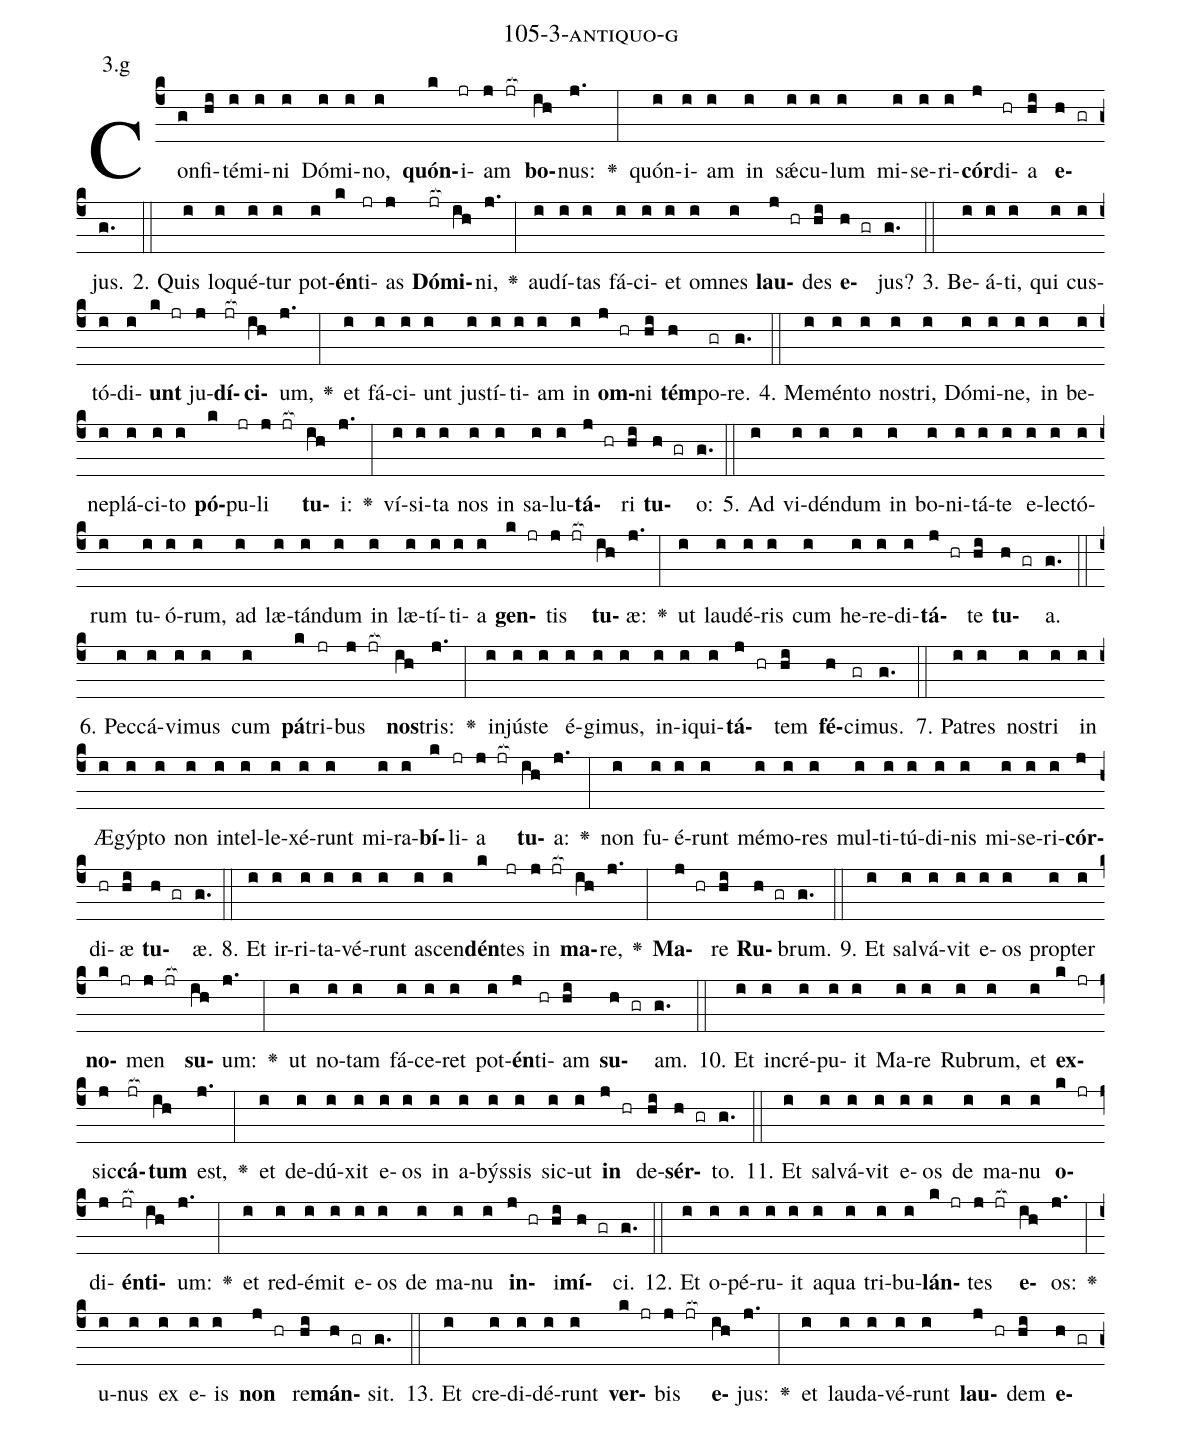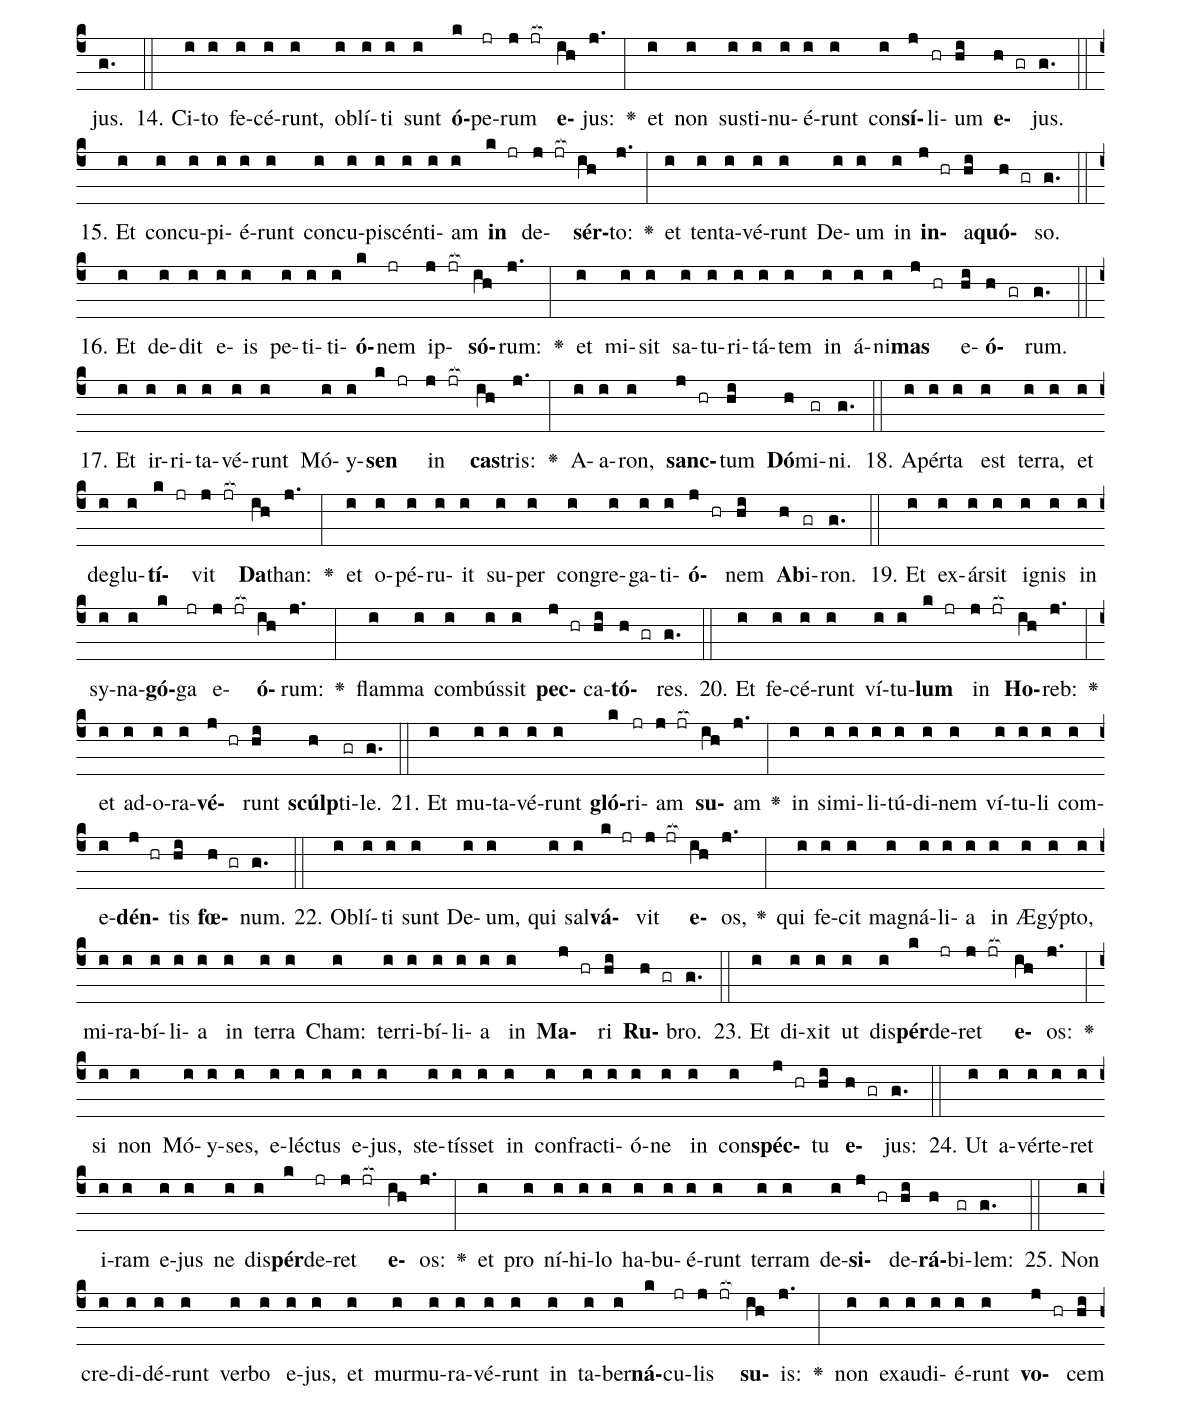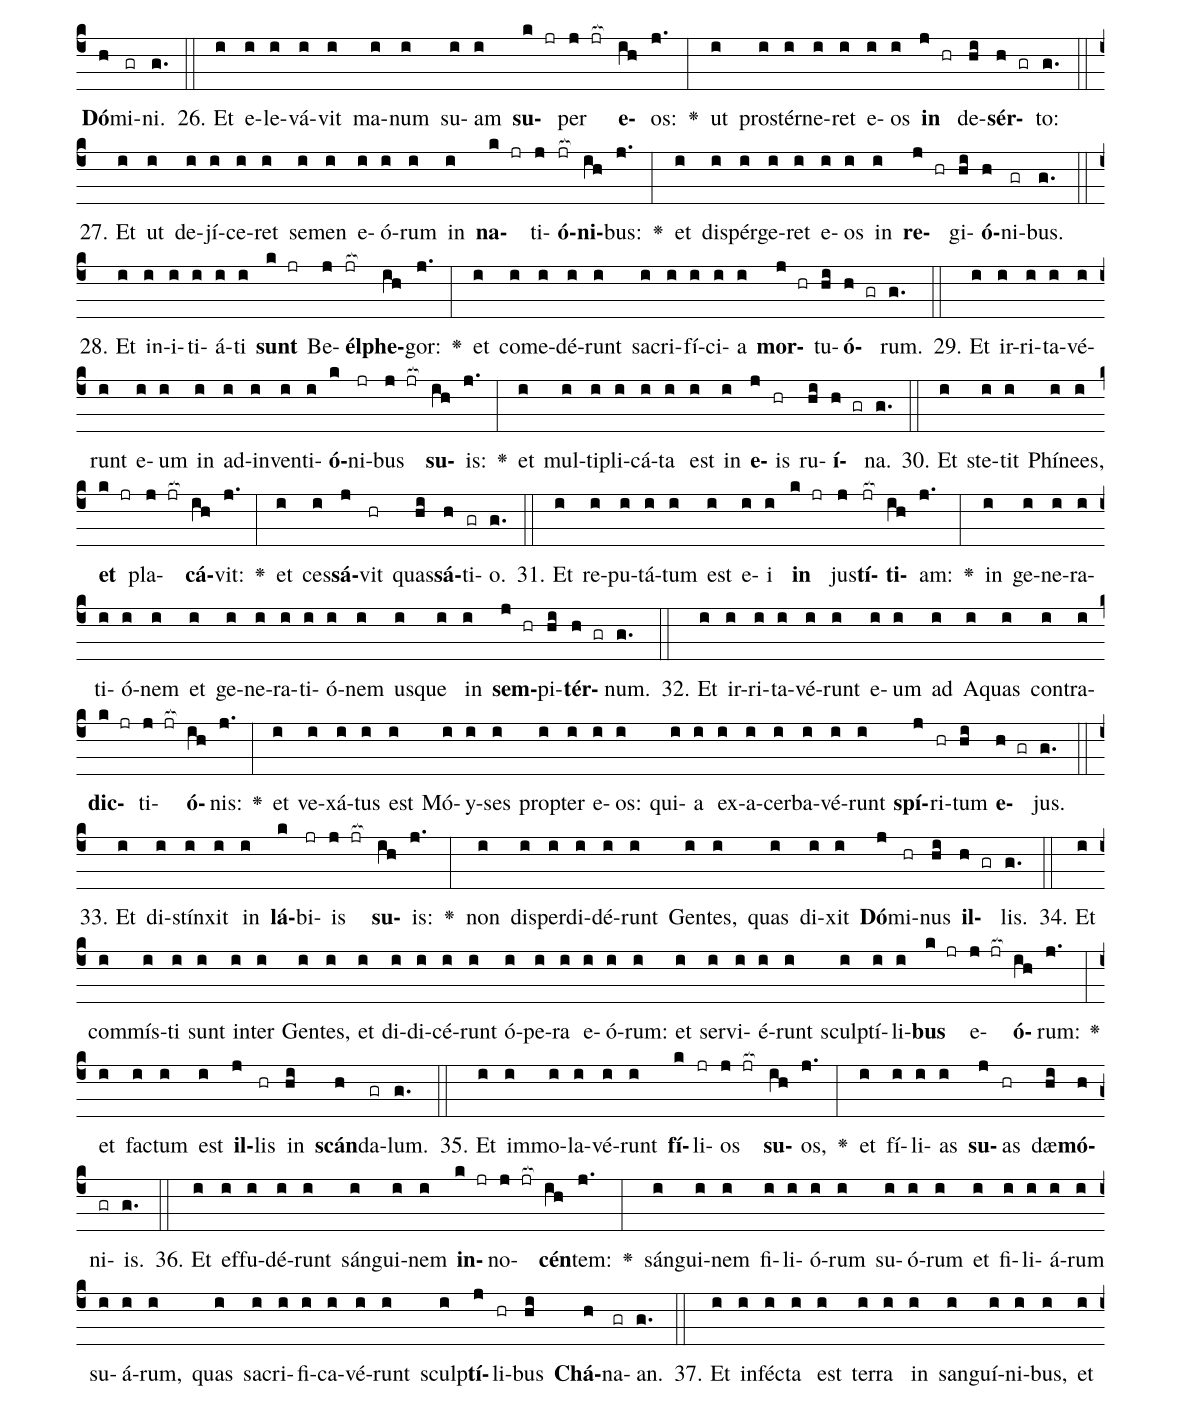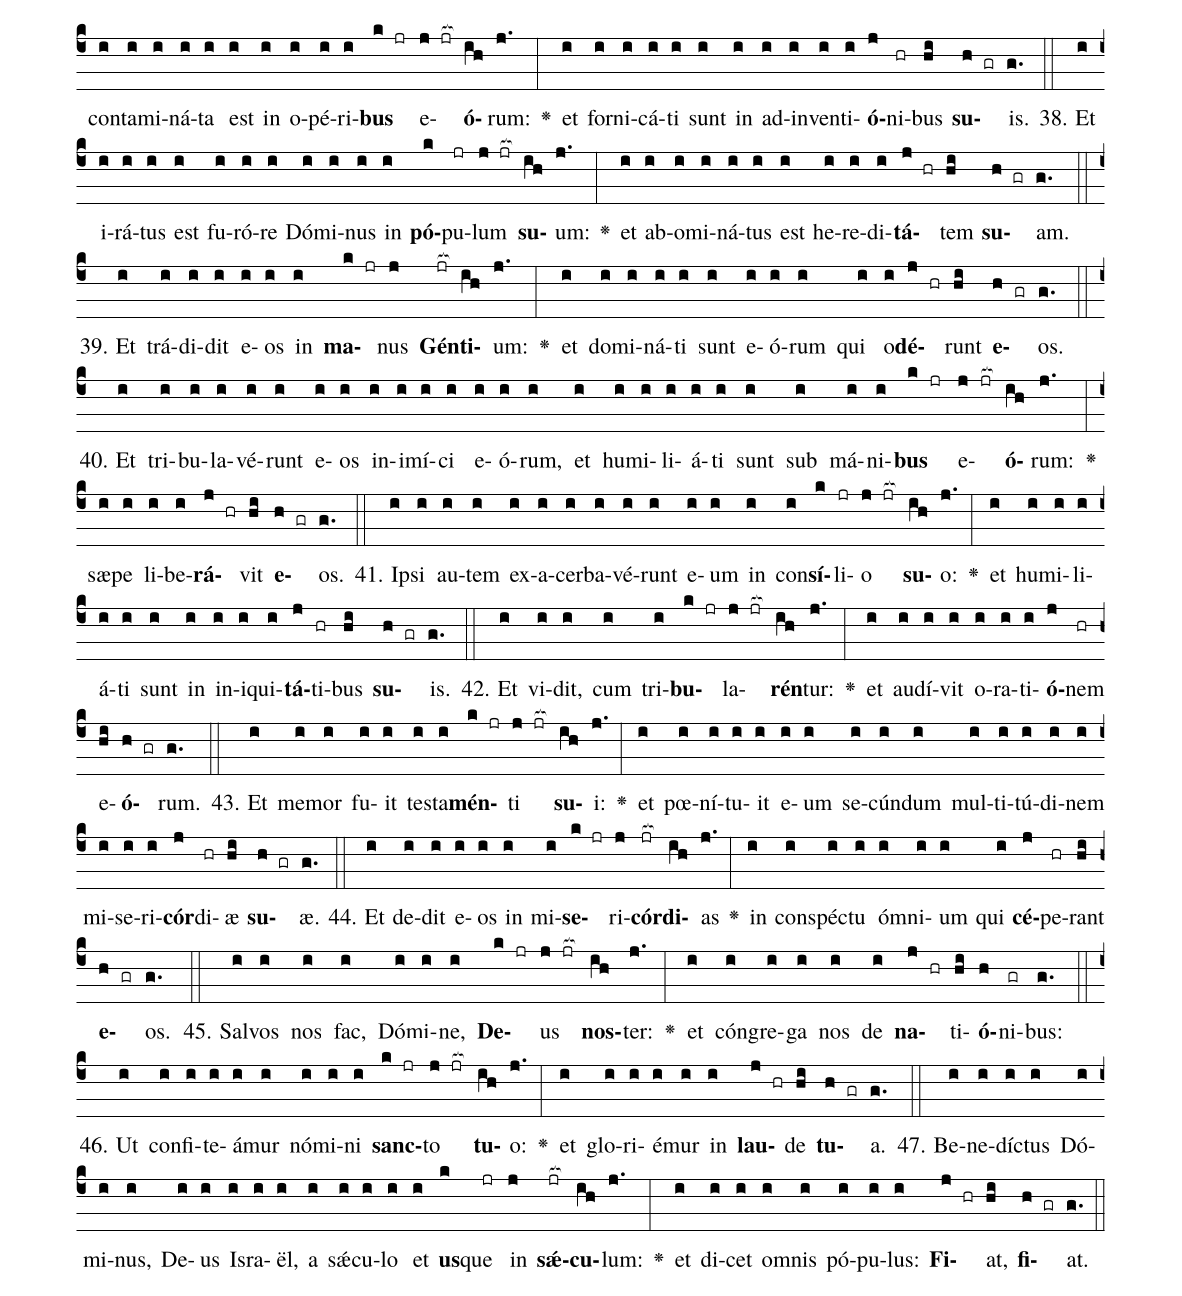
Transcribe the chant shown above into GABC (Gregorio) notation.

name: 105-3-antiquo-g;
annotation: 3.g;
%%
(c4)Con(g)fi(hi)té(i)mi(i)ni(i) Dó(i)mi(i)no,(i) <b>quón</b>(k)i(jr)am(j jr[ocb:1{]) <b>bo</b>(ih[ocb:0}])nus:(j.) <v>\greheightstar</v>(:) quón(i)i(i)am(i) in(i) sǽ(i)cu(i)lum(i) mi(i)se(i)ri(i)<b>cór</b>(j)di(hr)a(hi) <b>e</b>(h gr)jus.(g.) (::)
2. Quis(i) lo(i)qué(i)tur(i) pot(i)<b>én</b>(k)ti(jr)as(j) <b>Dó</b>(jr[ocb:1{])<b>mi</b>(ih[ocb:0}])ni,(j.) <v>\greheightstar</v>(:) au(i)dí(i)tas(i) fá(i)ci(i)et(i) om(i)nes(i) <b>lau</b>(j hr)des(hi) <b>e</b>(h gr)jus?(g.) (::)
3. Be(i)á(i)ti,(i) qui(i) cus(i)tó(i)di(i)<b>unt</b>(k jr) ju(j)<b>dí</b>(jr[ocb:1{])<b>ci</b>(ih[ocb:0}])um,(j.) <v>\greheightstar</v>(:) et(i) fá(i)ci(i)unt(i) jus(i)tí(i)ti(i)am(i) in(i) <b>om</b>(j hr)ni(hi) <b>tém</b>(h)po(gr)re.(g.) (::)
4. Me(i)mén(i)to(i) nos(i)tri,(i) Dó(i)mi(i)ne,(i) in(i) be(i)ne(i)plá(i)ci(i)to(i) <b>pó</b>(k)pu(jr)li(j jr[ocb:1{]) <b>tu</b>(ih[ocb:0}])i:(j.) <v>\greheightstar</v>(:) ví(i)si(i)ta(i) nos(i) in(i) sa(i)lu(i)<b>tá</b>(j hr)ri(hi) <b>tu</b>(h gr)o:(g.) (::)
5. Ad(i) vi(i)dén(i)dum(i) in(i) bo(i)ni(i)tá(i)te(i) e(i)lec(i)tó(i)rum(i) tu(i)ó(i)rum,(i) ad(i) læ(i)tán(i)dum(i) in(i) læ(i)tí(i)ti(i)a(i) <b>gen</b>(k jr)tis(j jr[ocb:1{]) <b>tu</b>(ih[ocb:0}])æ:(j.) <v>\greheightstar</v>(:) ut(i) lau(i)dé(i)ris(i) cum(i) he(i)re(i)di(i)<b>tá</b>(j hr)te(hi) <b>tu</b>(h gr)a.(g.) (::)
6. Pec(i)cá(i)vi(i)mus(i) cum(i) <b>pá</b>(k)tri(jr)bus(j jr[ocb:1{]) <b>nos</b>(ih[ocb:0}])tris:(j.) <v>\greheightstar</v>(:) in(i)jús(i)te(i) é(i)gi(i)mus,(i) in(i)i(i)qui(i)<b>tá</b>(j hr)tem(hi) <b>fé</b>(h)ci(gr)mus.(g.) (::)
7. Pa(i)tres(i) nos(i)tri(i) in(i) Æ(i)gýp(i)to(i) non(i) in(i)tel(i)le(i)xé(i)runt(i) mi(i)ra(i)<b>bí</b>(k)li(jr)a(j jr[ocb:1{]) <b>tu</b>(ih[ocb:0}])a:(j.) <v>\greheightstar</v>(:) non(i) fu(i)é(i)runt(i) mé(i)mo(i)res(i) mul(i)ti(i)tú(i)di(i)nis(i) mi(i)se(i)ri(i)<b>cór</b>(j)di(hr)æ(hi) <b>tu</b>(h gr)æ.(g.) (::)
8. Et(i) ir(i)ri(i)ta(i)vé(i)runt(i) a(i)scen(i)<b>dén</b>(k)tes(jr) in(j jr[ocb:1{]) <b>ma</b>(ih[ocb:0}])re,(j.) <v>\greheightstar</v>(:) <b>Ma</b>(j hr)re(hi) <b>Ru</b>(h gr)brum.(g.) (::)
9. Et(i) sal(i)vá(i)vit(i) e(i)os(i) prop(i)ter(i) <b>no</b>(k jr)men(j jr[ocb:1{]) <b>su</b>(ih[ocb:0}])um:(j.) <v>\greheightstar</v>(:) ut(i) no(i)tam(i) fá(i)ce(i)ret(i) pot(i)<b>én</b>(j)ti(hr)am(hi) <b>su</b>(h gr)am.(g.) (::)
10. Et(i) in(i)cré(i)pu(i)it(i) Ma(i)re(i) Ru(i)brum,(i) et(i) <b>ex</b>(k jr)sic(j)<b>cá</b>(jr[ocb:1{])<b>tum</b>(ih[ocb:0}]) est,(j.) <v>\greheightstar</v>(:) et(i) de(i)dú(i)xit(i) e(i)os(i) in(i) a(i)býs(i)sis(i) sic(i)ut(i) <b>in</b>(j hr) de(hi)<b>sér</b>(h gr)to.(g.) (::)
11. Et(i) sal(i)vá(i)vit(i) e(i)os(i) de(i) ma(i)nu(i) <b>o</b>(k jr)di(j)<b>én</b>(jr[ocb:1{])<b>ti</b>(ih[ocb:0}])um:(j.) <v>\greheightstar</v>(:) et(i) red(i)é(i)mit(i) e(i)os(i) de(i) ma(i)nu(i) <b>in</b>(j hr)i(hi)<b>mí</b>(h gr)ci.(g.) (::)
12. Et(i) o(i)pé(i)ru(i)it(i) a(i)qua(i) tri(i)bu(i)<b>lán</b>(k jr)tes(j jr[ocb:1{]) <b>e</b>(ih[ocb:0}])os:(j.) <v>\greheightstar</v>(:) u(i)nus(i) ex(i) e(i)is(i) <b>non</b>(j hr) re(hi)<b>mán</b>(h gr)sit.(g.) (::)
13. Et(i) cre(i)di(i)dé(i)runt(i) <b>ver</b>(k jr)bis(j jr[ocb:1{]) <b>e</b>(ih[ocb:0}])jus:(j.) <v>\greheightstar</v>(:) et(i) lau(i)da(i)vé(i)runt(i) <b>lau</b>(j hr)dem(hi) <b>e</b>(h gr)jus.(g.) (::)
14. Ci(i)to(i) fe(i)cé(i)runt,(i) ob(i)lí(i)ti(i) sunt(i) <b>ó</b>(k)pe(jr)rum(j jr[ocb:1{]) <b>e</b>(ih[ocb:0}])jus:(j.) <v>\greheightstar</v>(:) et(i) non(i) sus(i)ti(i)nu(i)é(i)runt(i) con(i)<b>sí</b>(j)li(hr)um(hi) <b>e</b>(h gr)jus.(g.) (::)
15. Et(i) con(i)cu(i)pi(i)é(i)runt(i) con(i)cu(i)pi(i)scén(i)ti(i)am(i) <b>in</b>(k jr) de(j jr[ocb:1{])<b>sér</b>(ih[ocb:0}])to:(j.) <v>\greheightstar</v>(:) et(i) ten(i)ta(i)vé(i)runt(i) De(i)um(i) in(i) <b>in</b>(j hr)a(hi)<b>quó</b>(h gr)so.(g.) (::)
16. Et(i) de(i)dit(i) e(i)is(i) pe(i)ti(i)ti(i)<b>ó</b>(k)nem(jr) ip(j jr[ocb:1{])<b>só</b>(ih[ocb:0}])rum:(j.) <v>\greheightstar</v>(:) et(i) mi(i)sit(i) sa(i)tu(i)ri(i)tá(i)tem(i) in(i) á(i)ni(i)<b>mas</b>(j hr) e(hi)<b>ó</b>(h gr)rum.(g.) (::)
17. Et(i) ir(i)ri(i)ta(i)vé(i)runt(i) Mó(i)y(i)<b>sen</b>(k jr) in(j jr[ocb:1{]) <b>cas</b>(ih[ocb:0}])tris:(j.) <v>\greheightstar</v>(:) A(i)a(i)ron,(i) <b>sanc</b>(j hr)tum(hi) <b>Dó</b>(h)mi(gr)ni.(g.) (::)
18. A(i)pér(i)ta(i) est(i) ter(i)ra,(i) et(i) de(i)glu(i)<b>tí</b>(k jr)vit(j jr[ocb:1{]) <b>Da</b>(ih[ocb:0}])than:(j.) <v>\greheightstar</v>(:) et(i) o(i)pé(i)ru(i)it(i) su(i)per(i) con(i)gre(i)ga(i)ti(i)<b>ó</b>(j hr)nem(hi) <b>Ab</b>(h)i(gr)ron.(g.) (::)
19. Et(i) ex(i)ár(i)sit(i) i(i)gnis(i) in(i) sy(i)na(i)<b>gó</b>(k)ga(jr) e(j jr[ocb:1{])<b>ó</b>(ih[ocb:0}])rum:(j.) <v>\greheightstar</v>(:) flam(i)ma(i) com(i)bús(i)sit(i) <b>pec</b>(j hr)ca(hi)<b>tó</b>(h gr)res.(g.) (::)
20. Et(i) fe(i)cé(i)runt(i) ví(i)tu(i)<b>lum</b>(k jr) in(j jr[ocb:1{]) <b>Ho</b>(ih[ocb:0}])reb:(j.) <v>\greheightstar</v>(:) et(i) ad(i)o(i)ra(i)<b>vé</b>(j hr)runt(hi) <b>scúlp</b>(h)ti(gr)le.(g.) (::)
21. Et(i) mu(i)ta(i)vé(i)runt(i) <b>gló</b>(k)ri(jr)am(j jr[ocb:1{]) <b>su</b>(ih[ocb:0}])am(j.) <v>\greheightstar</v>(:) in(i) si(i)mi(i)li(i)tú(i)di(i)nem(i) ví(i)tu(i)li(i) com(i)e(i)<b>dén</b>(j hr)tis(hi) <b>fœ</b>(h gr)num.(g.) (::)
22. Ob(i)lí(i)ti(i) sunt(i) De(i)um,(i) qui(i) sal(i)<b>vá</b>(k jr)vit(j jr[ocb:1{]) <b>e</b>(ih[ocb:0}])os,(j.) <v>\greheightstar</v>(:) qui(i) fe(i)cit(i) ma(i)gná(i)li(i)a(i) in(i) Æ(i)gýp(i)to,(i) mi(i)ra(i)bí(i)li(i)a(i) in(i) ter(i)ra(i) Cham:(i) ter(i)ri(i)bí(i)li(i)a(i) in(i) <b>Ma</b>(j hr)ri(hi) <b>Ru</b>(h gr)bro.(g.) (::)
23. Et(i) di(i)xit(i) ut(i) dis(i)<b>pér</b>(k)de(jr)ret(j jr[ocb:1{]) <b>e</b>(ih[ocb:0}])os:(j.) <v>\greheightstar</v>(:) si(i) non(i) Mó(i)y(i)ses,(i) e(i)léc(i)tus(i) e(i)jus,(i) ste(i)tís(i)set(i) in(i) con(i)frac(i)ti(i)ó(i)ne(i) in(i) con(i)<b>spéc</b>(j hr)tu(hi) <b>e</b>(h gr)jus:(g.) (::)
24. Ut(i) a(i)vér(i)te(i)ret(i) i(i)ram(i) e(i)jus(i) ne(i) dis(i)<b>pér</b>(k)de(jr)ret(j jr[ocb:1{]) <b>e</b>(ih[ocb:0}])os:(j.) <v>\greheightstar</v>(:) et(i) pro(i) ní(i)hi(i)lo(i) ha(i)bu(i)é(i)runt(i) ter(i)ram(i) de(i)<b>si</b>(j hr)de(hi)<b>rá</b>(h)bi(gr)lem:(g.) (::)
25. Non(i) cre(i)di(i)dé(i)runt(i) ver(i)bo(i) e(i)jus,(i) et(i) mur(i)mu(i)ra(i)vé(i)runt(i) in(i) ta(i)ber(i)<b>ná</b>(k)cu(jr)lis(j jr[ocb:1{]) <b>su</b>(ih[ocb:0}])is:(j.) <v>\greheightstar</v>(:) non(i) ex(i)au(i)di(i)é(i)runt(i) <b>vo</b>(j hr)cem(hi) <b>Dó</b>(h)mi(gr)ni.(g.) (::)
26. Et(i) e(i)le(i)vá(i)vit(i) ma(i)num(i) su(i)am(i) <b>su</b>(k jr)per(j jr[ocb:1{]) <b>e</b>(ih[ocb:0}])os:(j.) <v>\greheightstar</v>(:) ut(i) pro(i)stér(i)ne(i)ret(i) e(i)os(i) <b>in</b>(j hr) de(hi)<b>sér</b>(h gr)to:(g.) (::)
27. Et(i) ut(i) de(i)jí(i)ce(i)ret(i) se(i)men(i) e(i)ó(i)rum(i) in(i) <b>na</b>(k jr)ti(j)<b>ó</b>(jr[ocb:1{])<b>ni</b>(ih[ocb:0}])bus:(j.) <v>\greheightstar</v>(:) et(i) di(i)spér(i)ge(i)ret(i) e(i)os(i) in(i) <b>re</b>(j hr)gi(hi)<b>ó</b>(h)ni(gr)bus.(g.) (::)
28. Et(i) in(i)i(i)ti(i)á(i)ti(i) <b>sunt</b>(k jr) Be(j)<b>él</b>(jr[ocb:1{])<b>phe</b>(ih[ocb:0}])gor:(j.) <v>\greheightstar</v>(:) et(i) com(i)e(i)dé(i)runt(i) sa(i)cri(i)fí(i)ci(i)a(i) <b>mor</b>(j hr)tu(hi)<b>ó</b>(h gr)rum.(g.) (::)
29. Et(i) ir(i)ri(i)ta(i)vé(i)runt(i) e(i)um(i) in(i) ad(i)in(i)ven(i)ti(i)<b>ó</b>(k)ni(jr)bus(j jr[ocb:1{]) <b>su</b>(ih[ocb:0}])is:(j.) <v>\greheightstar</v>(:) et(i) mul(i)ti(i)pli(i)cá(i)ta(i) est(i) in(i) <b>e</b>(j)is(hr) ru(hi)<b>í</b>(h gr)na.(g.) (::)
30. Et(i) ste(i)tit(i) Phí(i)nees,(i) <b>et</b>(k jr) pla(j jr[ocb:1{])<b>cá</b>(ih[ocb:0}])vit:(j.) <v>\greheightstar</v>(:) et(i) ces(i)<b>sá</b>(j)vit(hr) quas(hi)<b>sá</b>(h)ti(gr)o.(g.) (::)
31. Et(i) re(i)pu(i)tá(i)tum(i) est(i) e(i)i(i) <b>in</b>(k jr) jus(j)<b>tí</b>(jr[ocb:1{])<b>ti</b>(ih[ocb:0}])am:(j.) <v>\greheightstar</v>(:) in(i) ge(i)ne(i)ra(i)ti(i)ó(i)nem(i) et(i) ge(i)ne(i)ra(i)ti(i)ó(i)nem(i) us(i)que(i) in(i) <b>sem</b>(j hr)pi(hi)<b>tér</b>(h gr)num.(g.) (::)
32. Et(i) ir(i)ri(i)ta(i)vé(i)runt(i) e(i)um(i) ad(i) A(i)quas(i) con(i)tra(i)<b>dic</b>(k jr)ti(j jr[ocb:1{])<b>ó</b>(ih[ocb:0}])nis:(j.) <v>\greheightstar</v>(:) et(i) ve(i)xá(i)tus(i) est(i) Mó(i)y(i)ses(i) prop(i)ter(i) e(i)os:(i) qui(i)a(i) ex(i)a(i)cer(i)ba(i)vé(i)runt(i) <b>spí</b>(j)ri(hr)tum(hi) <b>e</b>(h gr)jus.(g.) (::)
33. Et(i) di(i)stín(i)xit(i) in(i) <b>lá</b>(k)bi(jr)is(j jr[ocb:1{]) <b>su</b>(ih[ocb:0}])is:(j.) <v>\greheightstar</v>(:) non(i) dis(i)per(i)di(i)dé(i)runt(i) Gen(i)tes,(i) quas(i) di(i)xit(i) <b>Dó</b>(j)mi(hr)nus(hi) <b>il</b>(h gr)lis.(g.) (::)
34. Et(i) com(i)mís(i)ti(i) sunt(i) in(i)ter(i) Gen(i)tes,(i) et(i) di(i)di(i)cé(i)runt(i) ó(i)pe(i)ra(i) e(i)ó(i)rum:(i) et(i) ser(i)vi(i)é(i)runt(i) sculp(i)tí(i)li(i)<b>bus</b>(k jr) e(j jr[ocb:1{])<b>ó</b>(ih[ocb:0}])rum:(j.) <v>\greheightstar</v>(:) et(i) fac(i)tum(i) est(i) <b>il</b>(j)lis(hr) in(hi) <b>scán</b>(h)da(gr)lum.(g.) (::)
35. Et(i) im(i)mo(i)la(i)vé(i)runt(i) <b>fí</b>(k)li(jr)os(j jr[ocb:1{]) <b>su</b>(ih[ocb:0}])os,(j.) <v>\greheightstar</v>(:) et(i) fí(i)li(i)as(i) <b>su</b>(j)as(hr) dæ(hi)<b>mó</b>(h)ni(gr)is.(g.) (::)
36. Et(i) ef(i)fu(i)dé(i)runt(i) sán(i)gui(i)nem(i) <b>in</b>(k jr)no(j jr[ocb:1{])<b>cén</b>(ih[ocb:0}])tem:(j.) <v>\greheightstar</v>(:) sán(i)gui(i)nem(i) fi(i)li(i)ó(i)rum(i) su(i)ó(i)rum(i) et(i) fi(i)li(i)á(i)rum(i) su(i)á(i)rum,(i) quas(i) sa(i)cri(i)fi(i)ca(i)vé(i)runt(i) sculp(i)<b>tí</b>(j)li(hr)bus(hi) <b>Chá</b>(h)na(gr)an.(g.) (::)
37. Et(i) in(i)féc(i)ta(i) est(i) ter(i)ra(i) in(i) san(i)guí(i)ni(i)bus,(i) et(i) con(i)ta(i)mi(i)ná(i)ta(i) est(i) in(i) o(i)pé(i)ri(i)<b>bus</b>(k jr) e(j jr[ocb:1{])<b>ó</b>(ih[ocb:0}])rum:(j.) <v>\greheightstar</v>(:) et(i) for(i)ni(i)cá(i)ti(i) sunt(i) in(i) ad(i)in(i)ven(i)ti(i)<b>ó</b>(j)ni(hr)bus(hi) <b>su</b>(h gr)is.(g.) (::)
38. Et(i) i(i)rá(i)tus(i) est(i) fu(i)ró(i)re(i) Dó(i)mi(i)nus(i) in(i) <b>pó</b>(k)pu(jr)lum(j jr[ocb:1{]) <b>su</b>(ih[ocb:0}])um:(j.) <v>\greheightstar</v>(:) et(i) ab(i)o(i)mi(i)ná(i)tus(i) est(i) he(i)re(i)di(i)<b>tá</b>(j hr)tem(hi) <b>su</b>(h gr)am.(g.) (::)
39. Et(i) trá(i)di(i)dit(i) e(i)os(i) in(i) <b>ma</b>(k jr)nus(j) <b>Gén</b>(jr[ocb:1{])<b>ti</b>(ih[ocb:0}])um:(j.) <v>\greheightstar</v>(:) et(i) do(i)mi(i)ná(i)ti(i) sunt(i) e(i)ó(i)rum(i) qui(i) o(i)<b>dé</b>(j hr)runt(hi) <b>e</b>(h gr)os.(g.) (::)
40. Et(i) tri(i)bu(i)la(i)vé(i)runt(i) e(i)os(i) in(i)i(i)mí(i)ci(i) e(i)ó(i)rum,(i) et(i) hu(i)mi(i)li(i)á(i)ti(i) sunt(i) sub(i) má(i)ni(i)<b>bus</b>(k jr) e(j jr[ocb:1{])<b>ó</b>(ih[ocb:0}])rum:(j.) <v>\greheightstar</v>(:) sæ(i)pe(i) li(i)be(i)<b>rá</b>(j hr)vit(hi) <b>e</b>(h gr)os.(g.) (::)
41. Ip(i)si(i) au(i)tem(i) ex(i)a(i)cer(i)ba(i)vé(i)runt(i) e(i)um(i) in(i) con(i)<b>sí</b>(k)li(jr)o(j jr[ocb:1{]) <b>su</b>(ih[ocb:0}])o:(j.) <v>\greheightstar</v>(:) et(i) hu(i)mi(i)li(i)á(i)ti(i) sunt(i) in(i) in(i)i(i)qui(i)<b>tá</b>(j)ti(hr)bus(hi) <b>su</b>(h gr)is.(g.) (::)
42. Et(i) vi(i)dit,(i) cum(i) tri(i)<b>bu</b>(k jr)la(j jr[ocb:1{])<b>rén</b>(ih[ocb:0}])tur:(j.) <v>\greheightstar</v>(:) et(i) au(i)dí(i)vit(i) o(i)ra(i)ti(i)<b>ó</b>(j)nem(hr) e(hi)<b>ó</b>(h gr)rum.(g.) (::)
43. Et(i) me(i)mor(i) fu(i)it(i) tes(i)ta(i)<b>mén</b>(k jr)ti(j jr[ocb:1{]) <b>su</b>(ih[ocb:0}])i:(j.) <v>\greheightstar</v>(:) et(i) pœ(i)ní(i)tu(i)it(i) e(i)um(i) se(i)cún(i)dum(i) mul(i)ti(i)tú(i)di(i)nem(i) mi(i)se(i)ri(i)<b>cór</b>(j)di(hr)æ(hi) <b>su</b>(h gr)æ.(g.) (::)
44. Et(i) de(i)dit(i) e(i)os(i) in(i) mi(i)<b>se</b>(k jr)ri(j)<b>cór</b>(jr[ocb:1{])<b>di</b>(ih[ocb:0}])as(j.) <v>\greheightstar</v>(:) in(i) con(i)spéc(i)tu(i) óm(i)ni(i)um(i) qui(i) <b>cé</b>(j)pe(hr)rant(hi) <b>e</b>(h gr)os.(g.) (::)
45. Sal(i)vos(i) nos(i) fac,(i) Dó(i)mi(i)ne,(i) <b>De</b>(k jr)us(j jr[ocb:1{]) <b>nos</b>(ih[ocb:0}])ter:(j.) <v>\greheightstar</v>(:) et(i) cón(i)gre(i)ga(i) nos(i) de(i) <b>na</b>(j hr)ti(hi)<b>ó</b>(h)ni(gr)bus:(g.) (::)
46. Ut(i) con(i)fi(i)te(i)á(i)mur(i) nó(i)mi(i)ni(i) <b>sanc</b>(k jr)to(j jr[ocb:1{]) <b>tu</b>(ih[ocb:0}])o:(j.) <v>\greheightstar</v>(:) et(i) glo(i)ri(i)é(i)mur(i) in(i) <b>lau</b>(j hr)de(hi) <b>tu</b>(h gr)a.(g.) (::)
47. Be(i)ne(i)díc(i)tus(i) Dó(i)mi(i)nus,(i) De(i)us(i) Is(i)ra(i)ël,(i) a(i) sǽ(i)cu(i)lo(i) et(i) <b>us</b>(k)que(jr) in(j) <b>sǽ</b>(jr[ocb:1{])<b>cu</b>(ih[ocb:0}])lum:(j.) <v>\greheightstar</v>(:) et(i) di(i)cet(i) om(i)nis(i) pó(i)pu(i)lus:(i) <b>Fi</b>(j hr)at,(hi) <b>fi</b>(h gr)at.(g.) (::)
